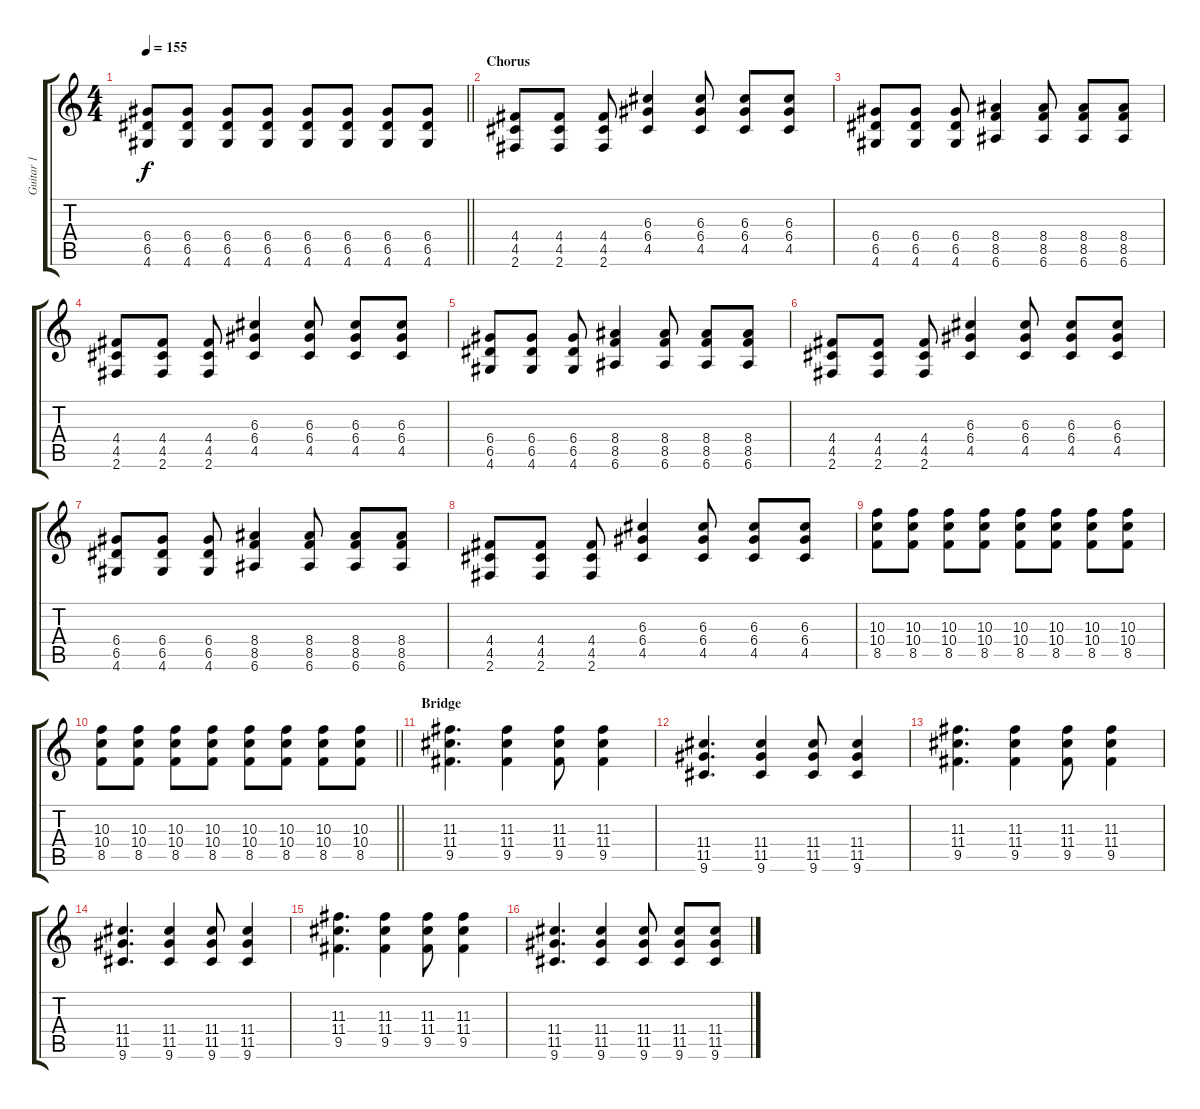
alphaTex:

\track ("Guitar 1" "Guitar 1") {instrument overdrivenguitar}
\staff {score tabs}
\tuning (E4 B3 G3 D3 A2 E2) {hide}
\ts (4 4)
\tempo 155
\clef g2
\barLineRight lightlight
\ks c
(6.4 6.5 4.6).8{dy f} (6.4 6.5 4.6).8 (6.4 6.5 4.6).8 (6.4 6.5 4.6).8 (6.4 6.5 4.6).8 (6.4 6.5 4.6).8 (6.4 6.5 4.6).8 (6.4 6.5 4.6).8 |
\section ("" "Chorus")
(4.4 4.5 2.6).8 (4.4 4.5 2.6).8 (4.4 4.5 2.6).8 (6.3 6.4 4.5).4 (6.3 6.4 4.5).8 (6.3 6.4 4.5).8 (6.3 6.4 4.5).8 |
(6.4 6.5 4.6).8 (6.4 6.5 4.6).8 (6.4 6.5 4.6).8 (8.4 8.5 6.6).4 (8.4 8.5 6.6).8 (8.4 8.5 6.6).8 (8.4 8.5 6.6).8 |
(4.4 4.5 2.6).8 (4.4 4.5 2.6).8 (4.4 4.5 2.6).8 (6.3 6.4 4.5).4 (6.3 6.4 4.5).8 (6.3 6.4 4.5).8 (6.3 6.4 4.5).8 |
(6.4 6.5 4.6).8 (6.4 6.5 4.6).8 (6.4 6.5 4.6).8 (8.4 8.5 6.6).4 (8.4 8.5 6.6).8 (8.4 8.5 6.6).8 (8.4 8.5 6.6).8 |
(4.4 4.5 2.6).8 (4.4 4.5 2.6).8 (4.4 4.5 2.6).8 (6.3 6.4 4.5).4 (6.3 6.4 4.5).8 (6.3 6.4 4.5).8 (6.3 6.4 4.5).8 |
(6.4 6.5 4.6).8 (6.4 6.5 4.6).8 (6.4 6.5 4.6).8 (8.4 8.5 6.6).4 (8.4 8.5 6.6).8 (8.4 8.5 6.6).8 (8.4 8.5 6.6).8 |
(4.4 4.5 2.6).8 (4.4 4.5 2.6).8 (4.4 4.5 2.6).8 (6.3 6.4 4.5).4 (6.3 6.4 4.5).8 (6.3 6.4 4.5).8 (6.3 6.4 4.5).8 |
(10.3 10.4 8.5).8 (10.3 10.4 8.5).8 (10.3 10.4 8.5).8 (10.3 10.4 8.5).8 (10.3 10.4 8.5).8 (10.3 10.4 8.5).8 (10.3 10.4 8.5).8 (10.3 10.4 8.5).8 |
\barLineRight lightlight
(10.3 10.4 8.5).8 (10.3 10.4 8.5).8 (10.3 10.4 8.5).8 (10.3 10.4 8.5).8 (10.3 10.4 8.5).8 (10.3 10.4 8.5).8 (10.3 10.4 8.5).8 (10.3 10.4 8.5).8 |
\section ("" "Bridge")
(11.3 11.4 9.5).4{d} (11.3 11.4 9.5).4 (11.3 11.4 9.5).8 (11.3 11.4 9.5).4 |
(11.4 11.5 9.6).4{d} (11.4 11.5 9.6).4 (11.4 11.5 9.6).8 (11.4 11.5 9.6).4 |
(11.3 11.4 9.5).4{d} (11.3 11.4 9.5).4 (11.3 11.4 9.5).8 (11.3 11.4 9.5).4 |
(11.4 11.5 9.6).4{d} (11.4 11.5 9.6).4 (11.4 11.5 9.6).8 (11.4 11.5 9.6).4 |
(11.3 11.4 9.5).4{d} (11.3 11.4 9.5).4 (11.3 11.4 9.5).8 (11.3 11.4 9.5).4 |
(11.4 11.5 9.6).4{d} (11.4 11.5 9.6).4 (11.4 11.5 9.6).8 (11.4 11.5 9.6).8 (11.4 11.5 9.6).8
